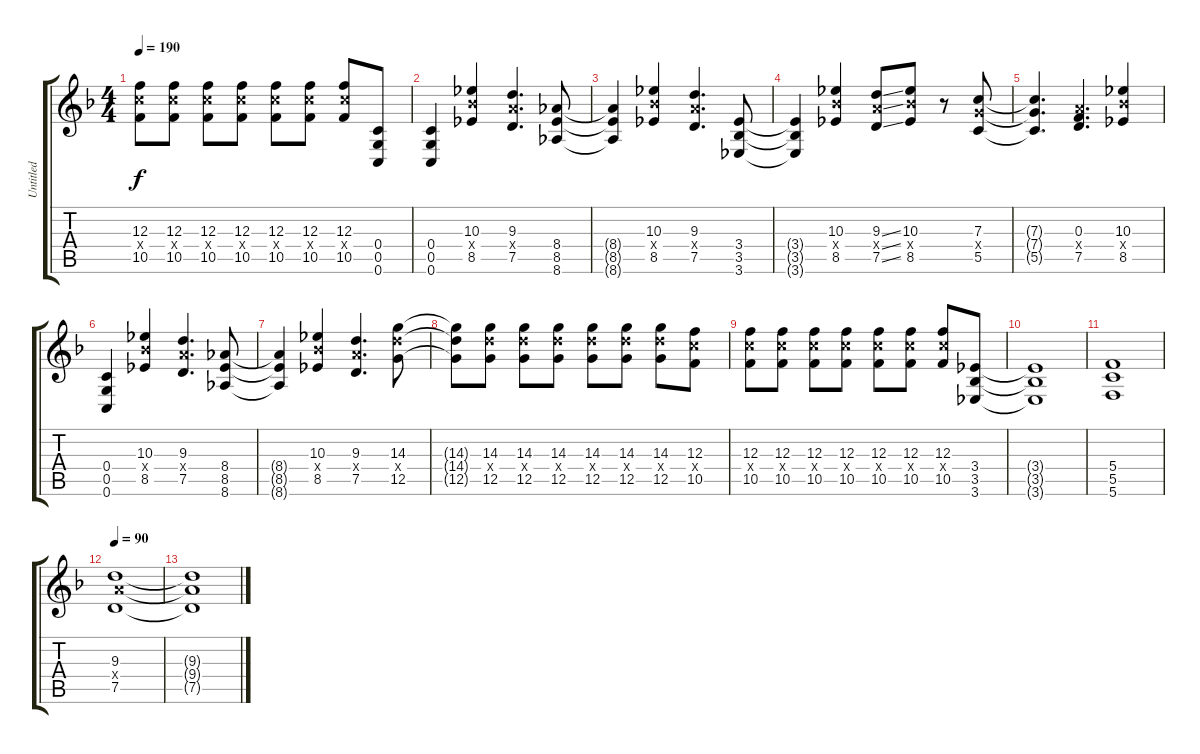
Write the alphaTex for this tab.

\track ("Untitled" "Untitled") {instrument distortionguitar}
\staff {score tabs}
\tuning (D4 A3 F3 C3 G2 C2) {hide}
\ts (4 4)
\tempo 190
\clef g2
\ks f
(12.3 12.4{x} 10.5).8{dy f} (12.3 12.4{x} 10.5).8 (12.3 12.4{x} 10.5).8 (12.3 12.4{x} 10.5).8 (12.3 12.4{x} 10.5).8 (12.3 12.4{x} 10.5).8 (12.3 12.4{x} 10.5).8 (0.4 0.5 0.6).8 |
(0.4 0.5 0.6).4 (10.3 10.4{x} 8.5).4 (9.3 9.4{x} 7.5).4{d} (8.4 8.5 8.6).8 |
(8.4{t} 8.5{t} 8.6{t}).4 (10.3 10.4{x} 8.5).4 (9.3 9.4{x} 7.5).4{d} (3.4 3.5 3.6).8 |
(3.4{t} 3.5{t} 3.6{t}).4 (10.3 10.4{x} 8.5).4 (9.3{ss} 9.4{ss x} 7.5{ss}).8 (10.3 10.4{x} 8.5).8 r.8 (7.3 7.4{x} 5.5).8 |
(7.3{t} 7.4{t} 5.5{t}).4{d} (0.3 9.4{x} 7.5).4{d} (10.3 10.4{x} 8.5).4 |
(0.4 0.5 0.6).4 (10.3 10.4{x} 8.5).4 (9.3 9.4{x} 7.5).4{d} (8.4 8.5 8.6).8 |
(8.4{t} 8.5{t} 8.6{t}).4 (10.3 10.4{x} 8.5).4 (9.3 9.4{x} 7.5).4{d} (14.3 14.4{x} 12.5).8 |
(14.3{t} 14.4{t} 12.5{t}).8 (14.3 14.4{x} 12.5).8 (14.3 14.4{x} 12.5).8 (14.3 14.4{x} 12.5).8 (14.3 14.4{x} 12.5).8 (14.3 14.4{x} 12.5).8 (14.3 14.4{x} 12.5).8 (12.3 12.4{x} 10.5).8 |
(12.3 12.4{x} 10.5).8 (12.3 12.4{x} 10.5).8 (12.3 12.4{x} 10.5).8 (12.3 12.4{x} 10.5).8 (12.3 12.4{x} 10.5).8 (12.3 12.4{x} 10.5).8 (12.3 12.4{x} 10.5).8 (3.4 3.5 3.6).8 |
(3.4{t} 3.5{t} 3.6{t}).1 |
(5.4 5.5 5.6).1 |
\tempo 90
(9.3 9.4{x} 7.5).1{volume 0} |
(9.3{t} 9.4{t} 7.5{t}).1
